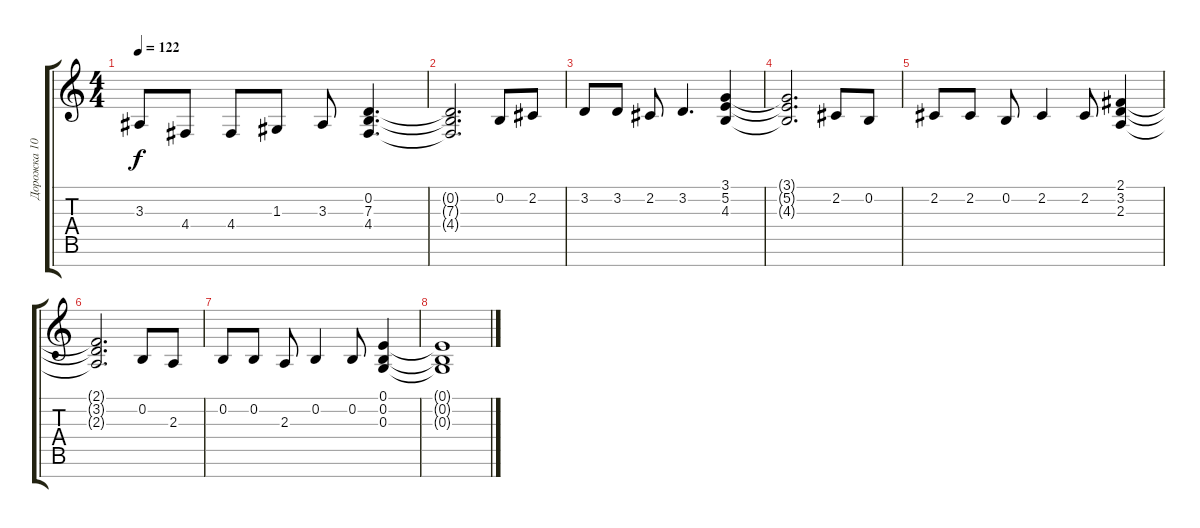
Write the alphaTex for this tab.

\track ("Дорожка 10" "Дорожка 10") {instrument choiraahs}
\staff {score tabs}
\tuning (E4 B3 G3 D3 A2 E2 B1) {hide}
\ts (4 4)
\tempo 122
\clef g2
\ks c
3.3.8{dy f} 4.4.8 4.4.8 1.3.8 3.3.8 (0.2 7.3 4.4).4{d} |
(0.2{t} 7.3{t} 4.4{t}).2{d} 0.2.8 2.2.8 |
3.2.8 3.2.8 2.2.8 3.2.4{d} (3.1 5.2 4.3).4 |
(3.1{t} 5.2{t} 4.3{t}).2{d} 2.2.8 0.2.8 |
2.2.8 2.2.8 0.2.8 2.2.4 2.2.8 (2.1 3.2 2.3).4 |
(2.1{t} 3.2{t} 2.3{t}).2{d} 0.2.8 2.3.8 |
0.2.8 0.2.8 2.3.8 0.2.4 0.2.8 (0.1 0.2 0.3).4 |
(0.1{t} 0.2{t} 0.3{t}).1
